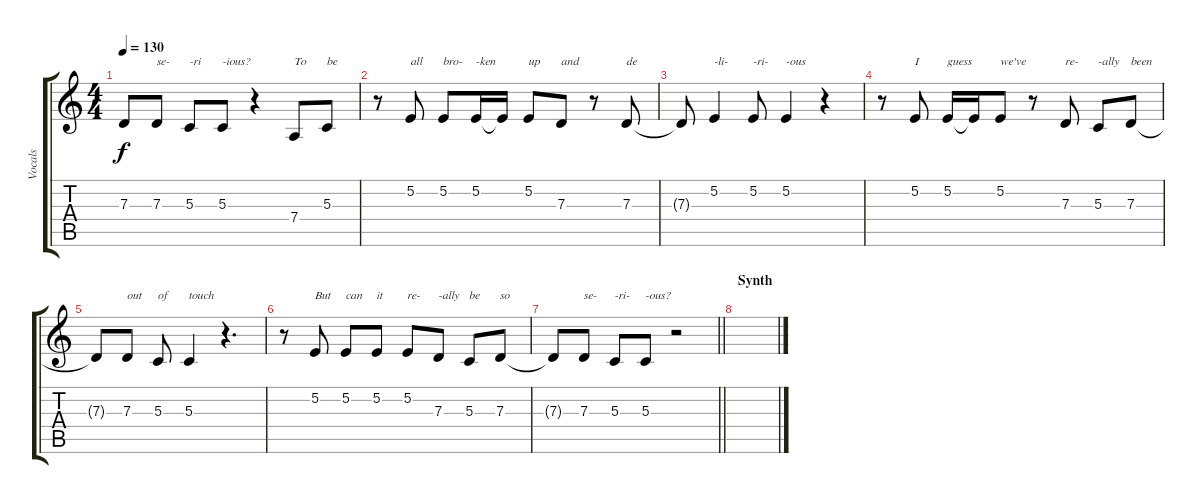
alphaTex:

\track ("Vocals" "Vocals") {instrument flute}
\staff {score tabs}
\tuning (E4 B3 G3 D3 A2 E2) {hide}
\ts (4 4)
\tempo 130
\clef g2
\ks c
7.3{t}.8{dy f} 7.3.8{txt "se-"} 5.3.8{txt "-ri"} 5.3.8{txt "-ious?"} r.4 7.4.8{txt "To"} 5.3.8{txt "be"} |
r.8 5.2.8{txt "all"} 5.2.8{txt "bro-"} 5.2.16{txt "-ken"} 5.2{t}.16 5.2.8{txt "up"} 7.3.8{txt "and"} r.8 7.3.8{txt "de"} |
7.3{t}.8 5.2.4{txt "-li-"} 5.2.8{txt "-ri-"} 5.2.4{txt "-ous"} r.4 |
r.8 5.2.8{txt "I"} 5.2.16{txt "guess"} 5.2{t}.16 5.2.8{txt "we've"} r.8 7.3.8{txt "re-"} 5.3.8{txt "-ally"} 7.3.8{txt "been"} |
7.3{t}.8 7.3.8{txt "out"} 5.3.8{txt "of"} 5.3.4{txt "touch"} r.4{d} |
r.8 5.2.8{txt "But"} 5.2.8{txt "can"} 5.2.8{txt "it"} 5.2.8{txt "re-"} 7.3.8{txt "-ally"} 5.3.8{txt "be"} 7.3.8{txt "so"} |
\barLineRight lightlight
7.3{t}.8 7.3.8{txt "se-"} 5.3.8{txt "-ri-"} 5.3.8{txt "-ous?"} r.2 |
\section ("" "Synth")
